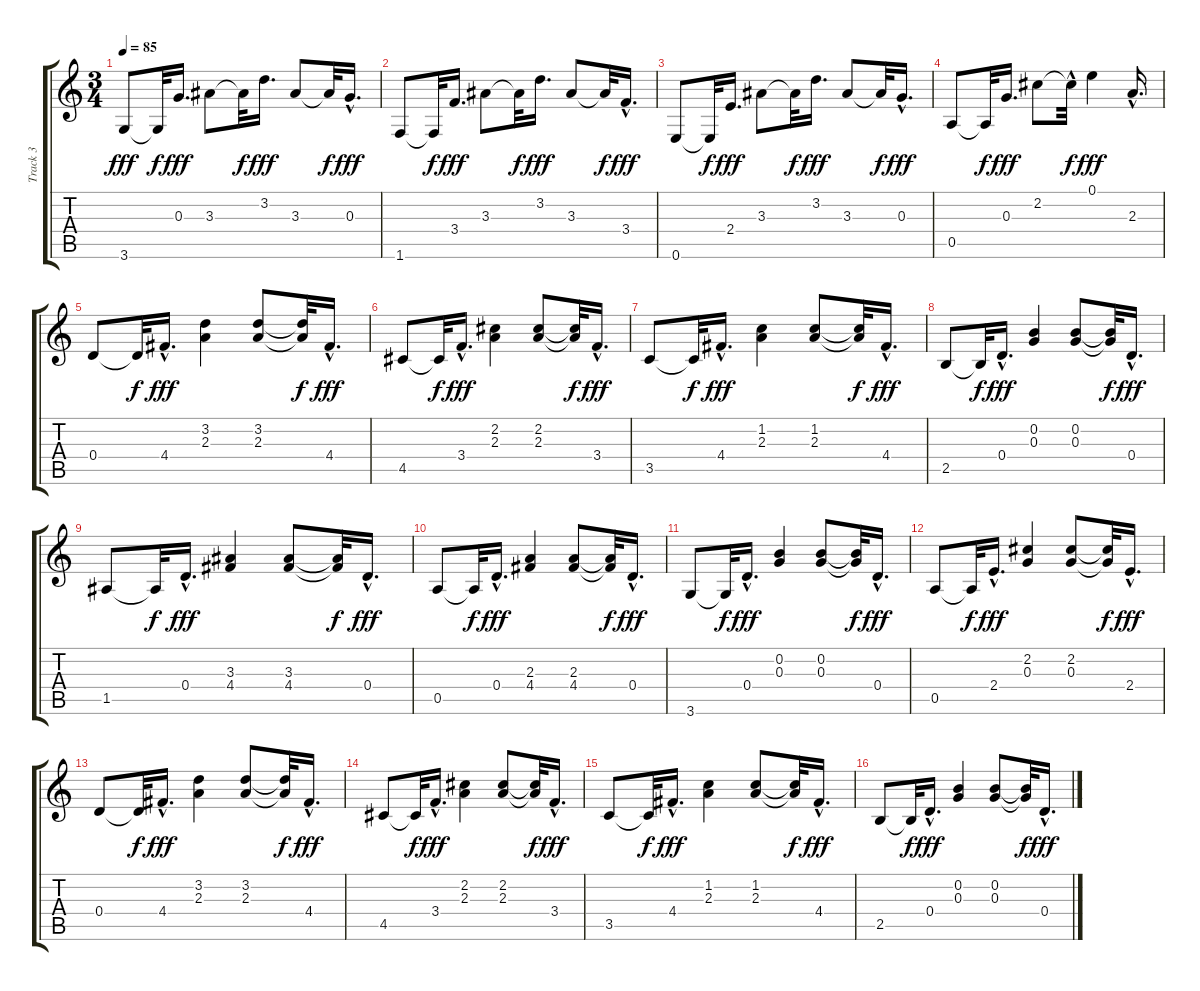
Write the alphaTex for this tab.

\track ("Track 3" "Track 3") {instrument electricguitarjazz}
\staff {score tabs}
\tuning (E4 B3 G3 D3 A2 E2) {hide}
\ts (3 4)
\tempo 85
\clef g2
\ks c
3.6.8{dy fff} 3.6{t}.32{dy f} 0.3.16{d dy fff} 3.3.8 3.3{t}.32{dy f} 3.2.16{d dy fff} 3.3.8 3.3{t}.32{dy f} 0.3{hac}.16{d dy fff} |
1.6.8 1.6{t}.32{dy f} 3.4.16{d dy fff} 3.3.8 3.3{t}.32{dy f} 3.2.16{d dy fff} 3.3.8 3.3{t}.32{dy f} 3.4{hac}.16{d dy fff} |
0.6.8 0.6{t}.32{dy f} 2.4.16{d dy fff} 3.3.8 3.3{t}.32{dy f} 3.2.16{d dy fff} 3.3.8 3.3{t}.32{dy f} 0.3{hac}.16{d dy fff} |
0.5.8 0.5{t}.32{dy f} 0.3.16{d dy fff} 2.2.8 2.2{hac t}.32{dy f} 0.1.4{dy fff} 2.3{hac}.16{d} |
0.4.8 0.4{t}.32{dy f} 4.4{hac}.16{d dy fff} (3.2 2.3).4 (3.2 2.3).8 (3.2{t} 2.3{t}).32{dy f} 4.4{hac}.16{d dy fff} |
4.5.8 4.5{t}.32{dy f} 3.4{hac}.16{d dy fff} (2.2 2.3).4 (2.2 2.3).8 (2.2{t} 2.3{t}).32{dy f} 3.4{hac}.16{d dy fff} |
3.5.8 3.5{t}.32{dy f} 4.4{hac}.16{d dy fff} (1.2 2.3).4 (1.2 2.3).8 (1.2{t} 2.3{t}).32{dy f} 4.4{hac}.16{d dy fff} |
2.5.8 2.5{t}.32{dy f} 0.4{hac}.16{d dy fff} (0.2 0.3).4 (0.2 0.3).8 (0.2{t} 0.3{t}).32{dy f} 0.4{hac}.16{d dy fff} |
1.5.8 1.5{t}.32{dy f} 0.4{hac}.16{d dy fff} (3.3 4.4).4 (3.3 4.4).8 (3.3{t} 4.4{t}).32{dy f} 0.4{hac}.16{d dy fff} |
0.5.8 0.5{t}.32{dy f} 0.4{hac}.16{d dy fff} (2.3 4.4).4 (2.3 4.4).8 (2.3{t} 4.4{t}).32{dy f} 0.4{hac}.16{d dy fff} |
3.6.8 3.6{t}.32{dy f} 0.4{hac}.16{d dy fff} (0.2 0.3).4 (0.2 0.3).8 (0.2{t} 0.3{t}).32{dy f} 0.4{hac}.16{d dy fff} |
0.5.8 0.5{t}.32{dy f} 2.4{hac}.16{d dy fff} (2.2 0.3).4 (2.2 0.3).8 (2.2{t} 0.3{t}).32{dy f} 2.4{hac}.16{d dy fff} |
0.4.8 0.4{t}.32{dy f} 4.4{hac}.16{d dy fff} (3.2 2.3).4 (3.2 2.3).8 (3.2{t} 2.3{t}).32{dy f} 4.4{hac}.16{d dy fff} |
4.5.8 4.5{t}.32{dy f} 3.4{hac}.16{d dy fff} (2.2 2.3).4 (2.2 2.3).8 (2.2{t} 2.3{t}).32{dy f} 3.4{hac}.16{d dy fff} |
3.5.8 3.5{t}.32{dy f} 4.4{hac}.16{d dy fff} (1.2 2.3).4 (1.2 2.3).8 (1.2{t} 2.3{t}).32{dy f} 4.4{hac}.16{d dy fff} |
2.5.8 2.5{t}.32{dy f} 0.4{hac}.16{d dy fff} (0.2 0.3).4 (0.2 0.3).8 (0.2{t} 0.3{t}).32{dy f} 0.4{hac}.16{d dy fff}
